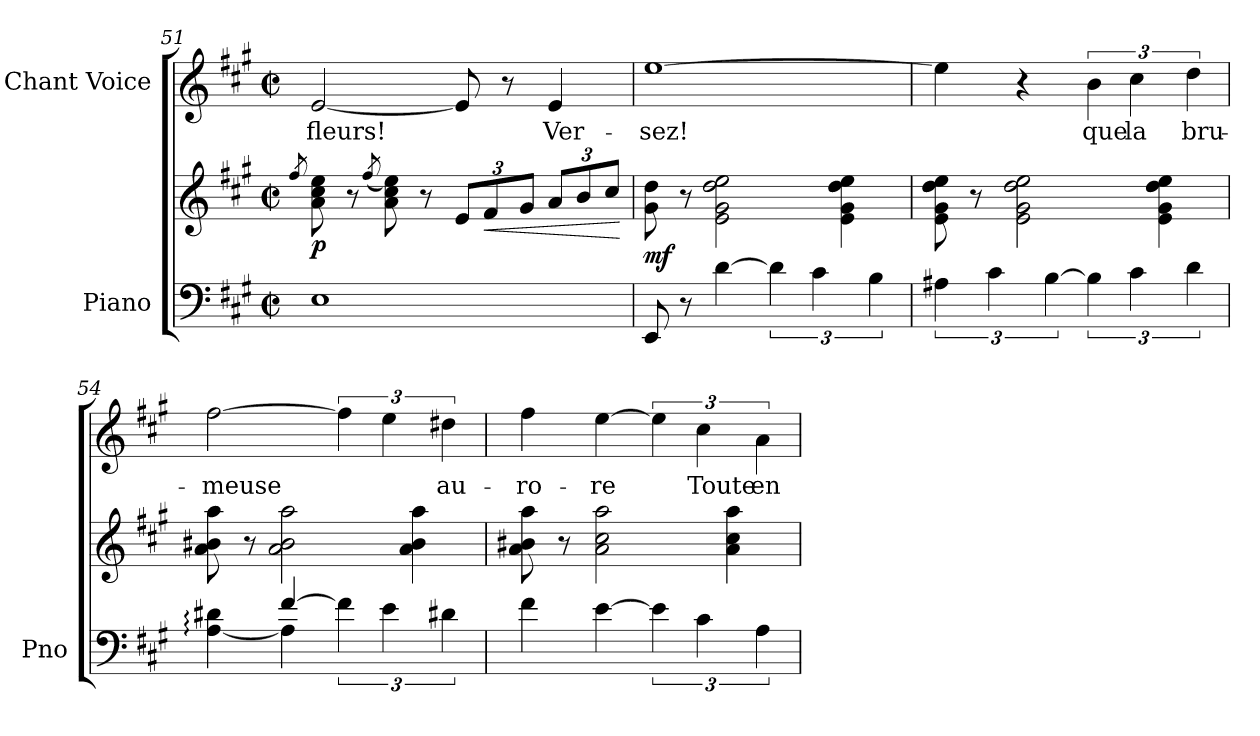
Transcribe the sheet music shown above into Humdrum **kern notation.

**kern	**kern	**dynam	**kern	**text
*part2	*part2	*part2	*part1	*part1
*staff3	*staff2	*staff2/3	*staff1	*staff1
*I"Piano	*	*	*I"Chant Voice	*
*I'Pno	*	*	*	*
*clefF4	*clefG2	*	*clefG2	*
*k[f#c#g#]	*k[f#c#g#]	*	*k[f#c#g#]	*
*M2/2	*M2/2	*	*M2/2	*
*met(c|)	*met(c|)	*	*met(c|)	*
=51	=51	=51	=51	=51
.	8qff#/	.	.	.
!	!	!LO:DY:b	!	!LO:LY:b
1E	8a\ 8cc#\ 8ee\	p	[2e/	fleurs!
.	8r	.	.	.
.	(<8qff#/	.	.	.
.	8a\ 8cc#\ 8ee\)	.	.	.
.	8r	.	.	.
.	12e/L	.	8e/]	.
!	!	!LO:HP:b	!	!
.	12f#/	<	.	.
.	.	.	8r	.
.	12g#/J	.	.	.
!	!	!	!	!LO:LY:b
.	12a/L	.	4e/	Ver-
.	12b/	.	.	.
.	12cc#/J	.	.	.
.	.	[	.	.
=52	=52	=52	=52	=52
!	!	!LO:DY:b	!	!LO:LY:b
8EE/	8g#\ 8dd\	mf	[1ee	-sez!
8r	8r	.	.	.
[4d\	2e\ 2g#\ 2dd\ 2ee\	.	.	.
6d\]	.	.	.	.
6c#\	.	.	.	.
.	4e\ 4g#\ 4dd\ 4ee\	.	.	.
6B\	.	.	.	.
!!LO:LB:g=z
=53	=53	=53	=53	=53
6A#X\	8e\ 8g#\ 8dd\ 8ee\	.	4ee\]	.
.	8r	.	.	.
6c#\	.	.	.	.
.	2e\ 2g#\ 2dd\ 2ee\	.	4r	.
[6B\	.	.	.	.
!	!	!	!	!LO:LY:b
6B\]	.	.	6b\	que
!	!	!	!	!LO:LY:b
6c#\	.	.	6cc#\	la
.	4e\ 4g#\ 4dd\ 4ee\	.	.	.
!	!	!	!	!LO:LY:b
6d\	.	.	6dd\	bru-
=54	=54	=54	=54	=54
*^	*	*	*	*
!	!	!	!	!	!LO:LY:b
4reyy	[4A\: 4d#X\:	8a\ 8b#X\ 8aa\	.	[2ff#\	-meuse
.	.	8r	.	.	.
[4f#/	4A\]	2a\ 2b#\ 2aa\	.	.	.
6f#\]	2ryy	.	.	6ff#\]	.
6e\	.	.	.	6ee\	.
.	.	4a\ 4b#\ 4aa\	.	.	.
!	!	!	!	!	!LO:LY:b
6d#X\	.	.	.	6dd#X\	au-
*v	*v	*	*	*	*
=55	=55	=55	=55	=55
!	!	!	!	!LO:LY:b
4f#\	8a\ 8b#X\ 8aa\	.	4ff#\	-ro-
.	8r	.	.	.
!	!	!	!	!LO:LY:b
[4e\	2a\ 2cc#\ 2aa\	.	[4ee\	-re
6e\]	.	.	6ee\]	.
!	!	!	!	!LO:LY:b
6c#\	.	.	6cc#\	Toute
.	4a\ 4cc#\ 4aa\	.	.	.
!	!	!	!	!LO:LY:b
6A\	.	.	6a\	en
=	=	=	=	=
*-	*-	*-	*-	*-
